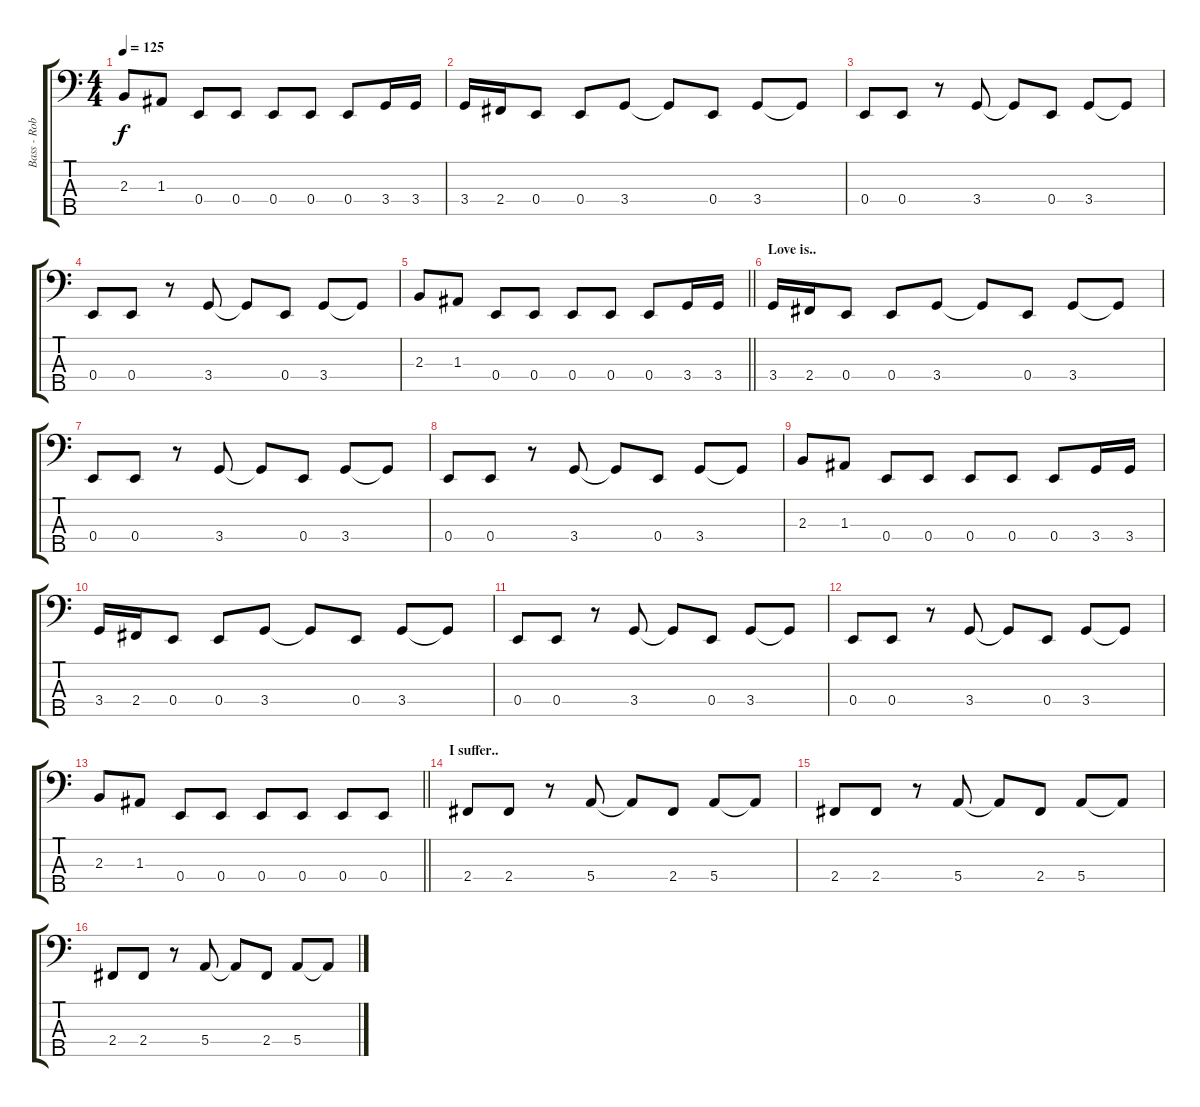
\track ("Bass - Rob" "Bass - Rob") {instrument electricbassfinger}
\staff {score tabs}
\tuning (G2 D2 A1 E1 B0) {hide}
\ts (4 4)
\tempo 125
\clef f4
\ks c
2.3.8{dy f} 1.3.8 0.4.8 0.4.8 0.4.8 0.4.8 0.4.8 3.4.16 3.4.16 |
3.4.16 2.4.16 0.4.8 0.4.8 3.4.8 3.4{t}.8 0.4.8 3.4.8 3.4{t}.8 |
0.4.8 0.4.8 r.8 3.4.8 3.4{t}.8 0.4.8 3.4.8 3.4{t}.8 |
0.4.8 0.4.8 r.8 3.4.8 3.4{t}.8 0.4.8 3.4.8 3.4{t}.8 |
\barLineRight lightlight
2.3.8 1.3.8 0.4.8 0.4.8 0.4.8 0.4.8 0.4.8 3.4.16 3.4.16 |
\section ("" "Love is..")
3.4.16 2.4.16 0.4.8 0.4.8 3.4.8 3.4{t}.8 0.4.8 3.4.8 3.4{t}.8 |
0.4.8 0.4.8 r.8 3.4.8 3.4{t}.8 0.4.8 3.4.8 3.4{t}.8 |
0.4.8 0.4.8 r.8 3.4.8 3.4{t}.8 0.4.8 3.4.8 3.4{t}.8 |
2.3.8 1.3.8 0.4.8 0.4.8 0.4.8 0.4.8 0.4.8 3.4.16 3.4.16 |
3.4.16 2.4.16 0.4.8 0.4.8 3.4.8 3.4{t}.8 0.4.8 3.4.8 3.4{t}.8 |
0.4.8 0.4.8 r.8 3.4.8 3.4{t}.8 0.4.8 3.4.8 3.4{t}.8 |
0.4.8 0.4.8 r.8 3.4.8 3.4{t}.8 0.4.8 3.4.8 3.4{t}.8 |
\barLineRight lightlight
2.3.8 1.3.8 0.4.8 0.4.8 0.4.8 0.4.8 0.4.8 0.4.8 |
\section ("" "I suffer..")
2.4.8 2.4.8 r.8 5.4.8 5.4{t}.8 2.4.8 5.4.8 5.4{t}.8 |
2.4.8 2.4.8 r.8 5.4.8 5.4{t}.8 2.4.8 5.4.8 5.4{t}.8 |
2.4.8 2.4.8 r.8 5.4.8 5.4{t}.8 2.4.8 5.4.8 5.4{t}.8
